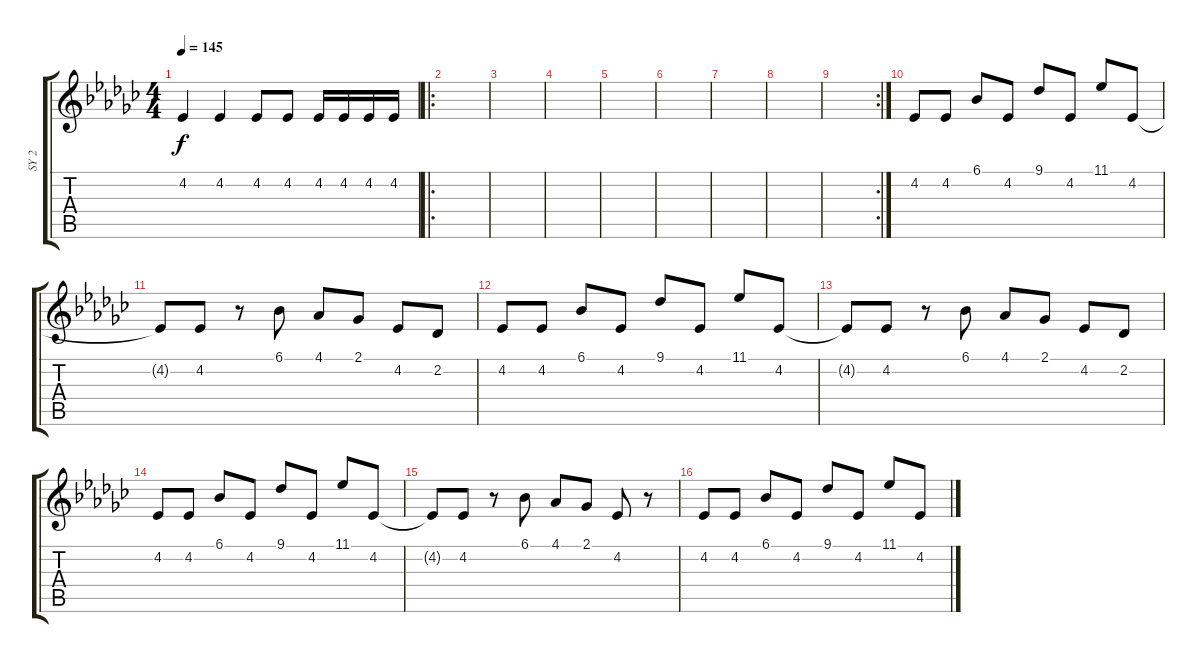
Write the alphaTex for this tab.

\track ("SY 2" "SY 2") {instrument lead1square}
\staff {score tabs}
\tuning (E4 B3 G3 D3 A2 E2) {hide}
\ts (4 4)
\tempo 145
\clef g2
\ks ebminor
4.2.4{dy f} 4.2.4 4.2.8 4.2.8 4.2.16 4.2.16 4.2.16 4.2.16 |
\ro
|
|
|
|
|
|
|
\rc 2
|
4.2.8 4.2.8 6.1.8 4.2.8 9.1.8 4.2.8 11.1.8 4.2.8 |
4.2{t}.8 4.2.8 r.8 6.1.8 4.1.8 2.1.8 4.2.8 2.2.8 |
4.2.8 4.2.8 6.1.8 4.2.8 9.1.8 4.2.8 11.1.8 4.2.8 |
4.2{t}.8 4.2.8 r.8 6.1.8 4.1.8 2.1.8 4.2.8 2.2.8 |
4.2.8 4.2.8 6.1.8 4.2.8 9.1.8 4.2.8 11.1.8 4.2.8 |
4.2{t}.8 4.2.8 r.8 6.1.8 4.1.8 2.1.8 4.2.8 r.8 |
4.2.8 4.2.8 6.1.8 4.2.8 9.1.8 4.2.8 11.1.8 4.2.8
